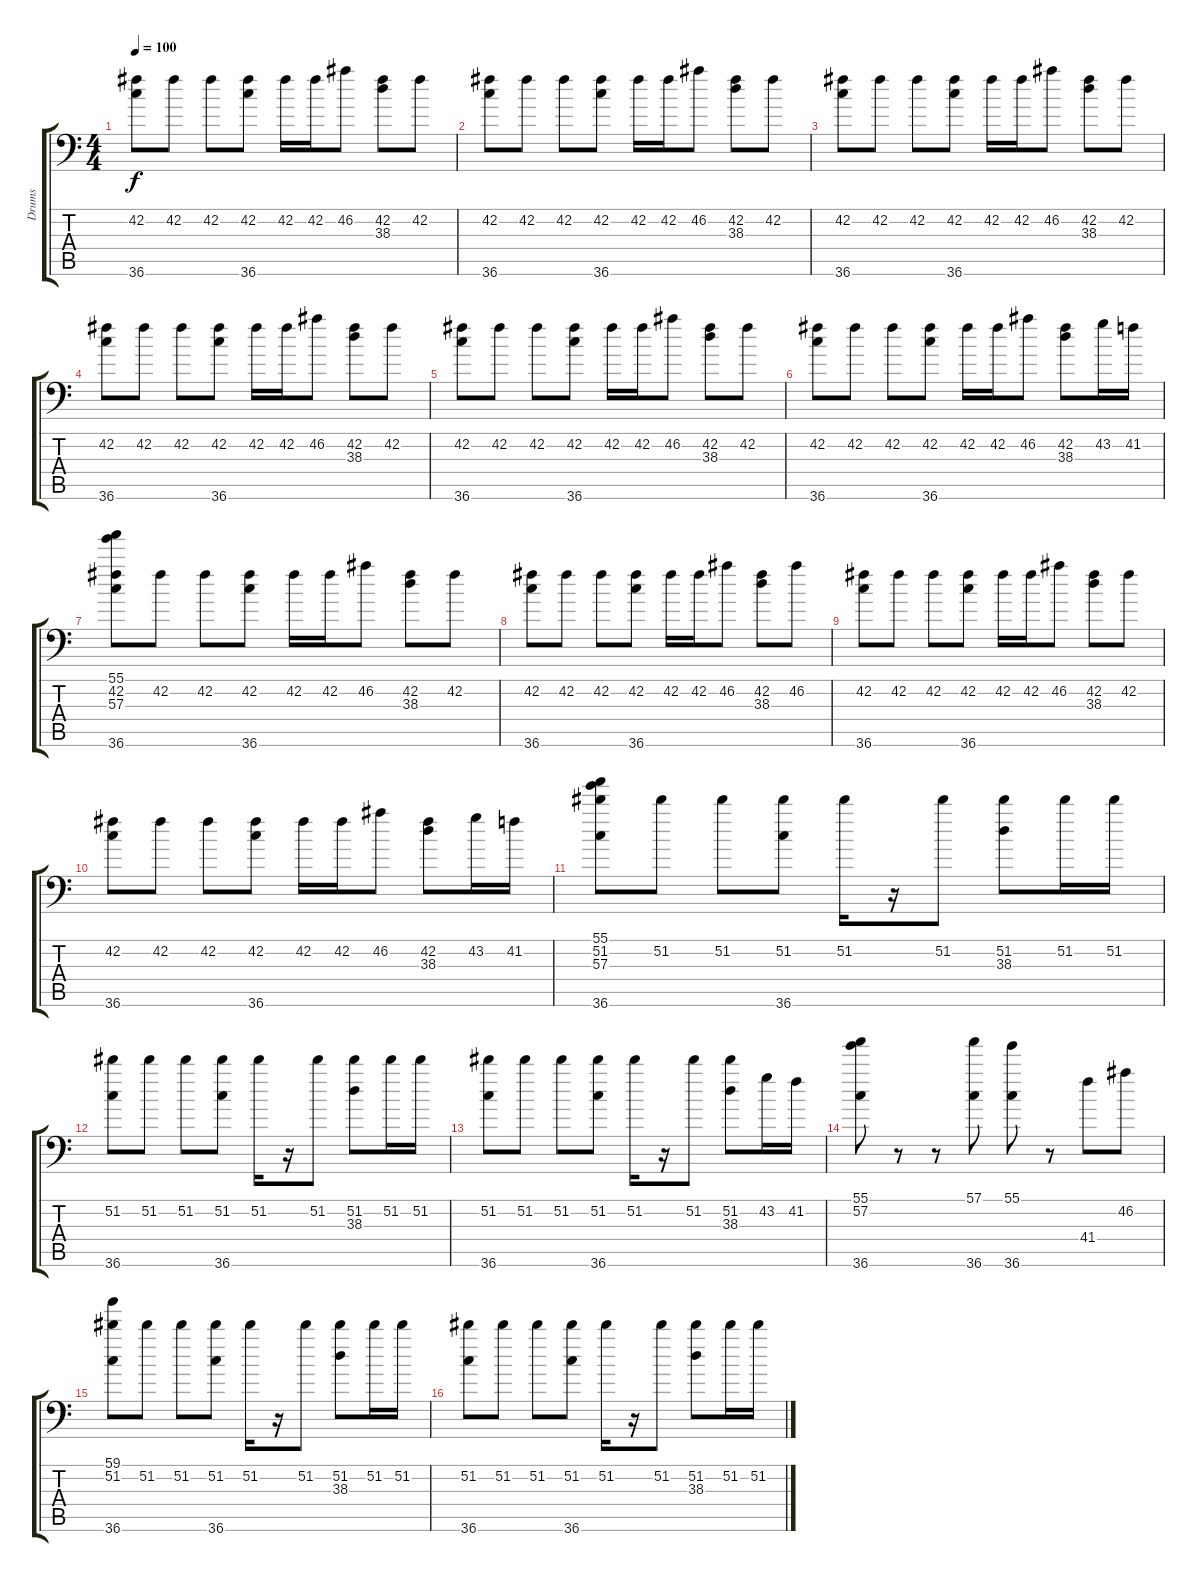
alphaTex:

\track ("Drums" "Drums") {instrument acousticguitarsteel}
\staff {score tabs}
\tuning (C-1 C-1 C-1 C-1 C-1 C-1) {hide}
\ts (4 4)
\tempo 100
\clef f4
\ks c
(42.2 36.6).8{dy f} 42.2.8 42.2.8 (42.2 36.6).8 42.2.16 42.2.16 46.2.8 (42.2 38.3).8 42.2.8 |
(42.2 36.6).8 42.2.8 42.2.8 (42.2 36.6).8 42.2.16 42.2.16 46.2.8 (42.2 38.3).8 42.2.8 |
(42.2 36.6).8 42.2.8 42.2.8 (42.2 36.6).8 42.2.16 42.2.16 46.2.8 (42.2 38.3).8 42.2.8 |
(42.2 36.6).8 42.2.8 42.2.8 (42.2 36.6).8 42.2.16 42.2.16 46.2.8 (42.2 38.3).8 42.2.8 |
(42.2 36.6).8 42.2.8 42.2.8 (42.2 36.6).8 42.2.16 42.2.16 46.2.8 (42.2 38.3).8 42.2.8 |
(42.2 36.6).8 42.2.8 42.2.8 (42.2 36.6).8 42.2.16 42.2.16 46.2.8 (42.2 38.3).8 43.2.16 41.2.16 |
(55.1 42.2 57.3 36.6).8 42.2.8 42.2.8 (42.2 36.6).8 42.2.16 42.2.16 46.2.8 (42.2 38.3).8 42.2.8 |
(42.2 36.6).8 42.2.8 42.2.8 (42.2 36.6).8 42.2.16 42.2.16 46.2.8 (42.2 38.3).8 46.2.8 |
(42.2 36.6).8 42.2.8 42.2.8 (42.2 36.6).8 42.2.16 42.2.16 46.2.8 (42.2 38.3).8 42.2.8 |
(42.2 36.6).8 42.2.8 42.2.8 (42.2 36.6).8 42.2.16 42.2.16 46.2.8 (42.2 38.3).8 43.2.16 41.2.16 |
(55.1 51.2 57.3 36.6).8 51.2.8 51.2.8 (51.2 36.6).8 51.2.16 r.16 51.2.8 (51.2 38.3).8 51.2.16 51.2.16 |
(51.2 36.6).8 51.2.8 51.2.8 (51.2 36.6).8 51.2.16 r.16 51.2.8 (51.2 38.3).8 51.2.16 51.2.16 |
(51.2 36.6).8 51.2.8 51.2.8 (51.2 36.6).8 51.2.16 r.16 51.2.8 (51.2 38.3).8 43.2.16 41.2.16 |
(55.1 57.2 36.6).8 r.8 r.8 (57.1 36.6).8 (55.1 36.6).8 r.8 41.4.8 46.2.8 |
(59.1 51.2 36.6).8 51.2.8 51.2.8 (51.2 36.6).8 51.2.16 r.16 51.2.8 (51.2 38.3).8 51.2.16 51.2.16 |
(51.2 36.6).8 51.2.8 51.2.8 (51.2 36.6).8 51.2.16 r.16 51.2.8 (51.2 38.3).8 51.2.16 51.2.16
